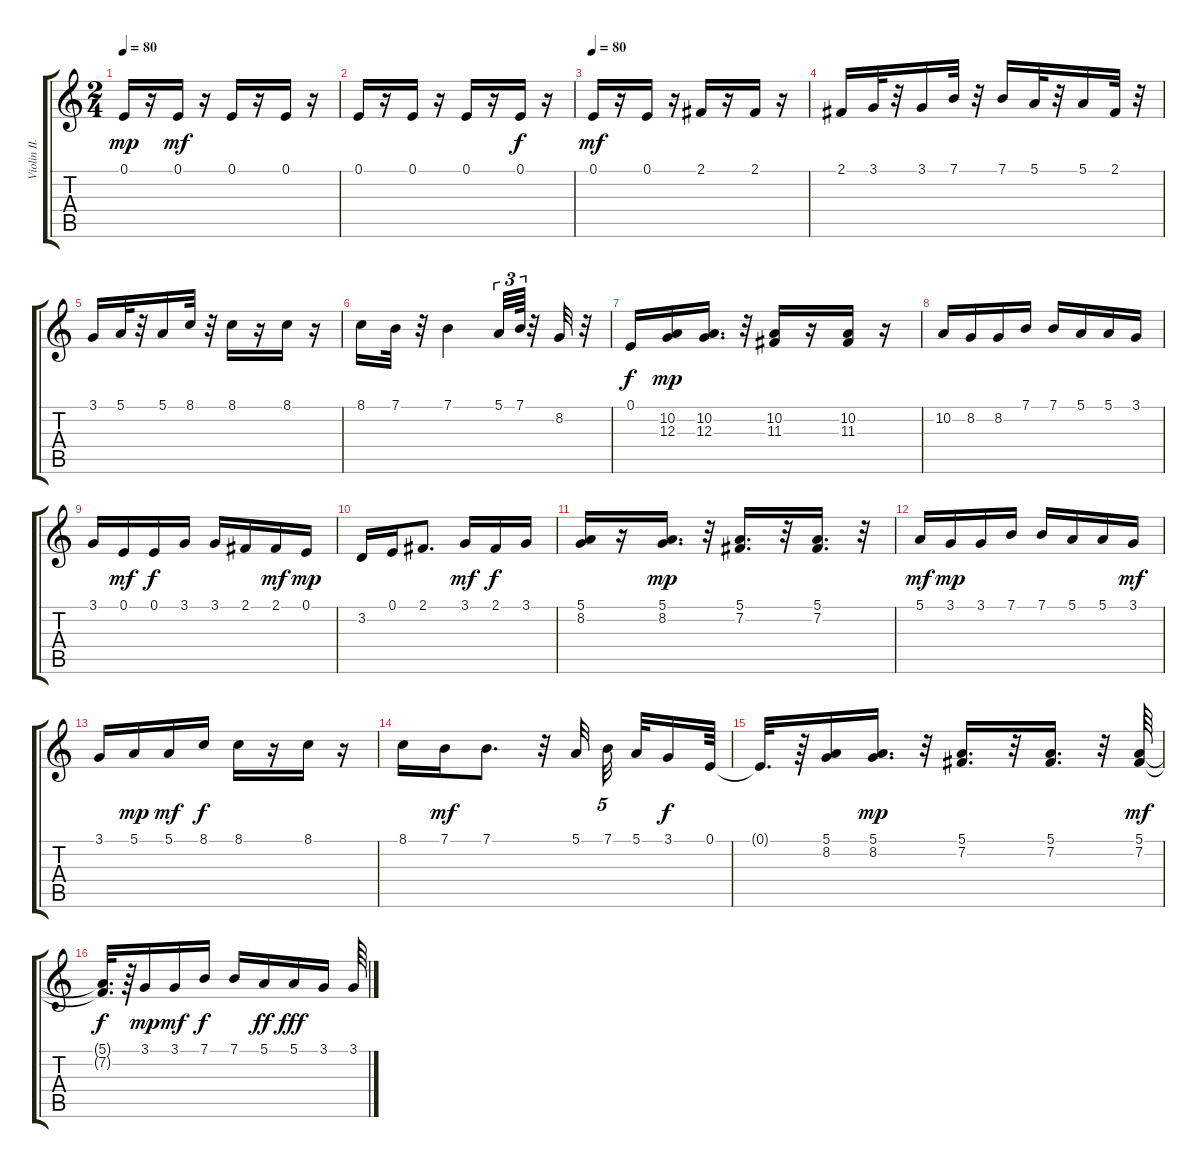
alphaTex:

\track ("Violin II." "Violin II.") {instrument pizzicatostrings}
\staff {score tabs}
\tuning (E4 B3 G3 D3 A2 E2) {hide}
\ts (2 4)
\tempo 80
\clef g2
\ks c
0.1.16{dy mp} r.16 0.1.16{dy mf} r.16 0.1.16 r.16 0.1.16 r.16 |
0.1.16 r.16 0.1.16 r.16 0.1.16 r.16 0.1.16{dy f} r.16 |
\tempo 80
0.1.16{dy mf} r.16 0.1.16 r.16 2.1.16 r.16 2.1.16 r.16 |
2.1.16 3.1.32 r.32 3.1.16 7.1.32 r.32 7.1.16 5.1.32 r.32 5.1.16 2.1.32 r.32 |
3.1.16 5.1.32 r.32 5.1.16 8.1.32 r.32 8.1.16 r.16 8.1.16 r.16 |
8.1.16 7.1.32 r.32 7.1.4 5.1.32{tu (3 2)} 7.1.64{tu (3 2)} r.32 8.2.32 r.32 |
0.1.16{dy f} (10.2 12.3).16{dy mp} (10.2 12.3).16{d} r.32 (10.2 11.3).16 r.16 (10.2 11.3).16 r.16 |
10.2.16 8.2.16 8.2.16 7.1.16 7.1.16 5.1.16 5.1.16 3.1.16 |
3.1.16 0.1.16{dy mf} 0.1.16{dy f} 3.1.16 3.1.16 2.1.16 2.1.16{dy mf} 0.1.16{dy mp} |
3.2.16 0.1.16 2.1.8{d} 3.1.16{dy mf} 2.1.16{dy f} 3.1.16 |
(5.1 8.2).16 r.16 (5.1 8.2).16{d dy mp} r.32 (5.1 7.2).16{d} r.32 (5.1 7.2).16{d} r.32 |
5.1.16{dy mf} 3.1.16{dy mp} 3.1.16 7.1.16 7.1.16 5.1.16 5.1.16 3.1.16{dy mf} |
3.1.16 5.1.16{dy mp} 5.1.16{dy mf} 8.1.16{dy f} 8.1.16 r.16 8.1.16 r.16 |
8.1.16 7.1.16{dy mf} 7.1.8{d} r.32 5.1.32{beam splitsecondary} 7.1.32{tu (5 4) beam splitsecondary} 5.1.32 3.1.16{dy f} 0.1.64 |
0.1{t}.32{d} r.64 (5.1 8.2).16 (5.1 8.2).16{d dy mp} r.32 (5.1 7.2).16{d} r.32 (5.1 7.2).16{d} r.32 (5.1 7.2).64{dy mf} |
(5.1{t} 7.2{t}).32{d dy f} r.64 3.1.16{dy mp} 3.1.16{dy mf} 7.1.16{dy f} 7.1.16 5.1.16{dy ff} 5.1.16{dy fff} 3.1.16 3.1.64
